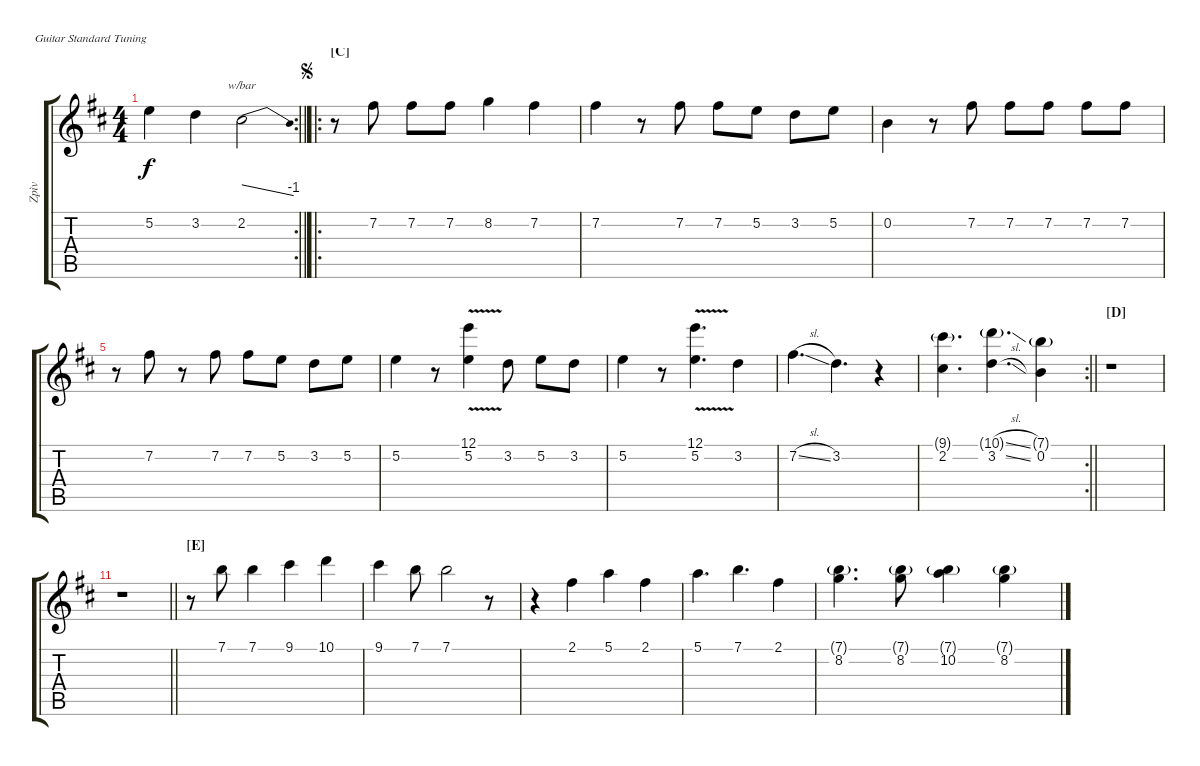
\bracketExtendMode groupsimilarinstruments
\multiTrackTrackNamePolicy hidden
\firstSystemTrackNameMode fullname
\otherSystemsTrackNameMode fullname
\otherSystemsTrackNameOrientation horizontal
\defaultBarNumberDisplay FirstOfSystem
\track ("Zpìv" "S-Gt") {instrument clarinet}
\staff {score tabs}
\tuning (E4 B3 G3 D3 A2 E2)
\displaytranspose 12
\rc 2
\ts (4 4)
\tempo (170 hide)
\clef g2
\barLineRight lightlight
\ks bminor
5.2.4{dy f} 3.2.4 2.2.2{tbe (dive default 0 0 60 -4)} |
\ro
\section ("C" "")
\jump segno
r.8 7.2.8 7.2.8 7.2.8 8.2.4 7.2.4 |
7.2.4 r.8 7.2.8 7.2.8 5.2.8 3.2.8 5.2.8 |
0.2.4 r.8 7.2.8 7.2.8 7.2.8 7.2.8 7.2.8 |
r.8 7.2.8 r.8 7.2.8 7.2.8 5.2.8 3.2.8 5.2.8 |
5.2.4 r.8 (12.1{v} 5.2).4 3.2.8 5.2.8 3.2.8 |
5.2.4 r.8 (12.1{v} 5.2).4{d} 3.2.4 |
7.2{sl}.4{d} 3.2.4{d} r.4 |
\rc 2
\barLineRight lightlight
(9.1{g} 2.2).4{d} (10.1{sl g} 3.2{sl}).4{d} (7.1{g} 0.2).4 |
\section ("D" "")
r.1 |
\barLineRight lightlight
r.1 |
\section ("E" "")
r.8 7.1.8 7.1.4 9.1.4 10.1.4 |
9.1.4 7.1.8 7.1.2 r.8 |
r.4 2.1.4 5.1.4 2.1.4 |
5.1.4{d} 7.1.4{d} 2.1.4 |
(7.1{g} 8.2).4{d} (7.1{g} 8.2).8 (7.1{g} 10.2).4 (7.1{g} 8.2).4
